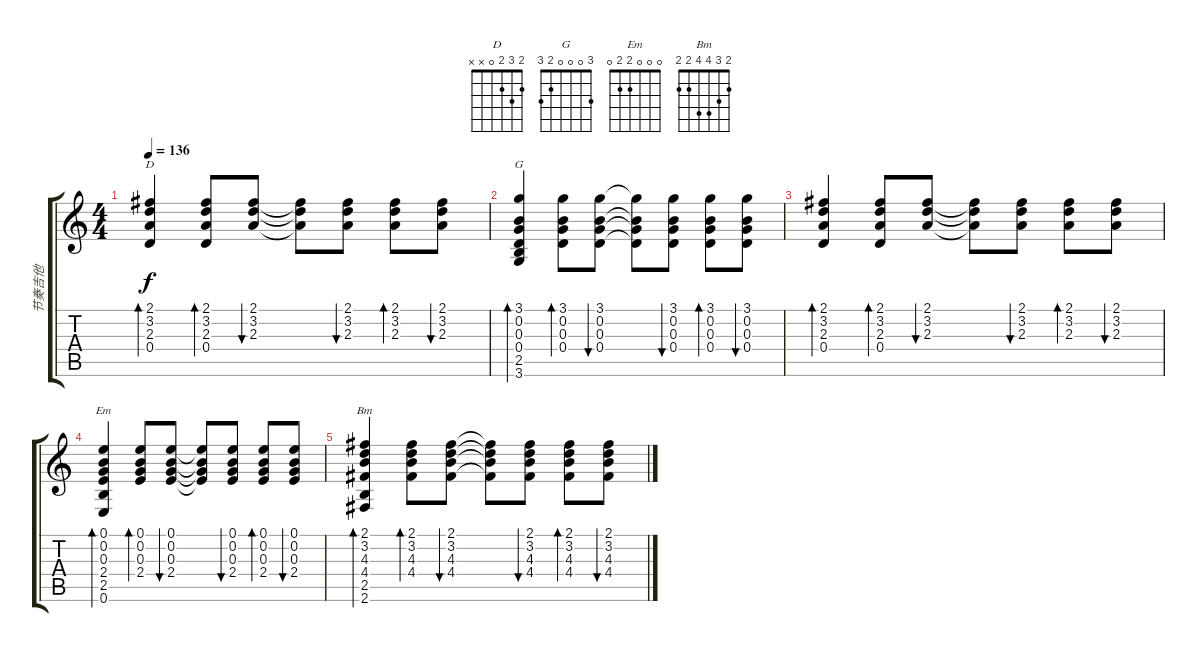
\track ("节奏吉他" "节奏吉他") {instrument electricguitarclean}
\staff {score tabs}
\tuning (E4 B3 G3 D3 A2 E2) {hide}
\chord ("D" 2 3 2 0 x x)
\chord ("G" 3 0 0 0 2 3)
\chord ("Em" 0 0 0 2 2 0)
\chord ("Bm" 2 3 4 4 2 2)
\ts (4 4)
\tempo 136
\clef g2
\ks c
(2.1 3.2 2.3 0.4).4{bd 60 ch "D" dy f} (2.1 3.2 2.3 0.4).8{bd 60} (2.1 3.2 2.3).8{bu 60} (2.1{t} 3.2{t} 2.3{t}).8 (2.1 3.2 2.3).8{bu 60} (2.1 3.2 2.3).8{bd 60} (2.1 3.2 2.3).8{bu 60} |
(3.1 0.2 0.3 0.4 2.5 3.6).4{bd 60 ch "G"} (3.1 0.2 0.3 0.4).8{bd 60} (3.1 0.2 0.3 0.4).8{bu 60} (3.1{t} 0.2{t} 0.3{t} 0.4{t}).8 (3.1 0.2 0.3 0.4).8{bu 60} (3.1 0.2 0.3 0.4).8{bd 60} (3.1 0.2 0.3 0.4).8{bu 60} |
(2.1 3.2 2.3 0.4).4{bd 60} (2.1 3.2 2.3 0.4).8{bd 60} (2.1 3.2 2.3).8{bu 60} (2.1{t} 3.2{t} 2.3{t}).8 (2.1 3.2 2.3).8{bu 60} (2.1 3.2 2.3).8{bd 60} (2.1 3.2 2.3).8{bu 60} |
(0.1 0.2 0.3 2.4 2.5 0.6).4{bd 60 ch "Em"} (0.1 0.2 0.3 2.4).8{bd 60} (0.1 0.2 0.3 2.4).8{bu 60} (0.1{t} 0.2{t} 0.3{t} 2.4{t}).8 (0.1 0.2 0.3 2.4).8{bu 60} (0.1 0.2 0.3 2.4).8{bd 60} (0.1 0.2 0.3 2.4).8{bu 60} |
(2.1 3.2 4.3 4.4 2.5 2.6).4{bd 60 ch "Bm"} (2.1 3.2 4.3 4.4).8{bd 60} (2.1 3.2 4.3 4.4).8{bu 60} (2.1{t} 3.2{t} 4.3{t} 4.4{t}).8 (2.1 3.2 4.3 4.4).8{bu 60} (2.1 3.2 4.3 4.4).8{bd 60} (2.1 3.2 4.3 4.4).8{bu 60}
